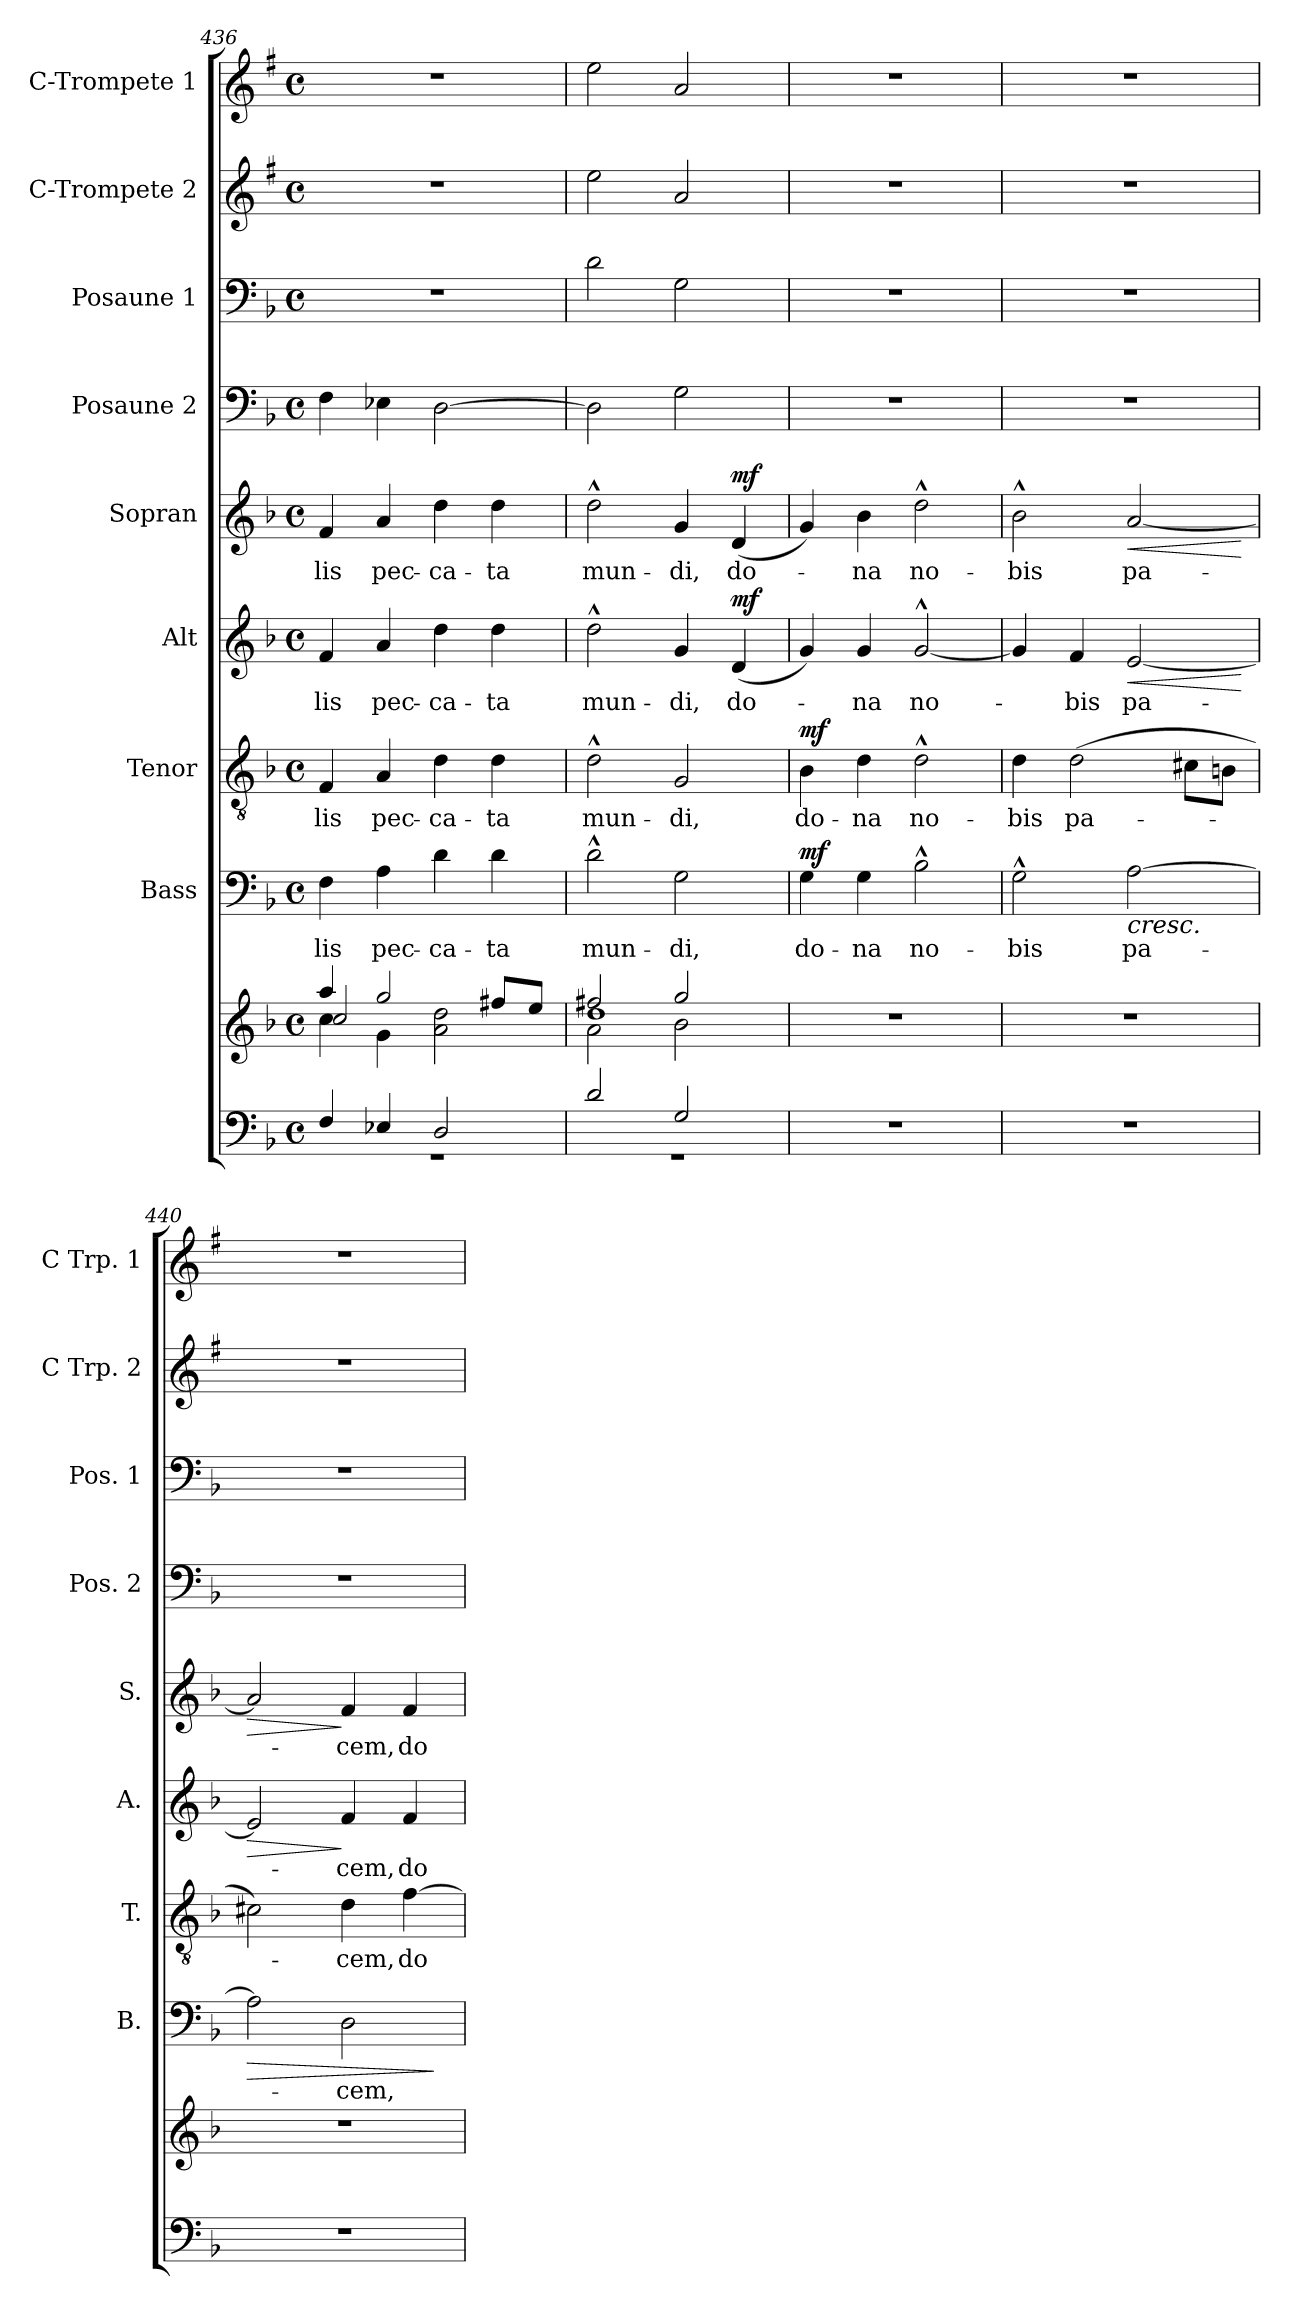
**kern	**kern	**kern	**text	**dynam	**kern	**text	**dynam	**kern	**text	**dynam	**kern	**text	**dynam	**kern	**kern	**kern	**kern
*part9	*part9	*part8	*part8	*part8	*part7	*part7	*part7	*part6	*part6	*part6	*part5	*part5	*part5	*part4	*part3	*part2	*part1
*staff10	*staff9	*staff8	*staff8	*staff8	*staff7	*staff7	*staff7	*staff6	*staff6	*staff6	*staff5	*staff5	*staff5	*staff4	*staff3	*staff2	*staff1
*	*	*I"Bass	*	*	*I"Tenor	*	*	*I"Alt	*	*	*I"Sopran	*	*	*I"Posaune 2	*I"Posaune 1	*I"C-Trompete 2	*I"C-Trompete 1
*	*	*I'B.	*	*	*I'T.	*	*	*I'A.	*	*	*I'S.	*	*	*I'Pos. 2	*I'Pos. 1	*I'C Trp. 2	*I'C Trp. 1
*clefF4	*clefG2	*clefF4	*	*	*clefGv2	*	*	*clefG2	*	*	*clefG2	*	*	*clefF4	*clefF4	*clefG2	*clefG2
*	*	*	*	*	*	*	*	*	*	*	*	*	*	*	*	*ITrd1c2	*ITrd1c2
*k[b-]	*k[b-]	*k[b-]	*	*	*k[b-]	*	*	*k[b-]	*	*	*k[b-]	*	*	*k[b-]	*k[b-]	*k[b-]	*k[b-]
*F:	*F:	*F:	*	*	*F:	*	*	*F:	*	*	*F:	*	*	*F:	*F:	*F:	*F:
*M4/4	*M4/4	*M4/4	*	*	*M4/4	*	*	*M4/4	*	*	*M4/4	*	*	*M4/4	*M4/4	*M4/4	*M4/4
*met(c)	*met(c)	*met(c)	*	*	*met(c)	*	*	*met(c)	*	*	*met(c)	*	*	*met(c)	*met(c)	*met(c)	*met(c)
=436	=436	=436	=436	=436	=436	=436	=436	=436	=436	=436	=436	=436	=436	=436	=436	=436	=436
*^	*^	*	*	*	*	*	*	*	*	*	*	*	*	*	*	*	*
*	*	*	*^	*	*	*	*	*	*	*	*	*	*	*	*	*	*	*	*
!	!	!	!	!	!	!LO:LY:b	!	!	!LO:LY:b	!	!	!LO:LY:b	!	!	!LO:LY:b	!	!	!	!	!
4F/	1rGG	4aa/	4cc\	2cc/	4F\	-lis	.	4F/	-lis	.	4f/	-lis	.	4f/	-lis	.	4F\	1r	1r	1r
!	!	!	!	!	!	!LO:LY:b	!	!	!LO:LY:b	!	!	!LO:LY:b	!	!	!LO:LY:b	!	!	!	!	!
4E-X/	.	2gg/	4g\	.	4A\	pec-	.	4A/	pec-	.	4a/	pec-	.	4a/	pec-	.	4E-X\	.	.	.
!	!	!	!	!	!	!LO:LY:b	!	!	!LO:LY:b	!	!	!LO:LY:b	!	!	!LO:LY:b	!	!	!	!	!
2D/	.	.	2a\ 2dd\	2ryy	4d\	-ca-	.	4d\	-ca-	.	4dd\	-ca-	.	4dd\	-ca-	.	[2D\	.	.	.
!	!	!	!	!	!	!LO:LY:b	!	!	!LO:LY:b	!	!	!LO:LY:b	!	!	!LO:LY:b	!	!	!	!	!
.	.	8ff#X/L	.	.	4d\	-ta	.	4d\	-ta	.	4dd\	-ta	.	4dd\	-ta	.	.	.	.	.
.	.	8ee/J	.	.	.	.	.	.	.	.	.	.	.	.	.	.	.	.	.	.
=437	=437	=437	=437	=437	=437	=437	=437	=437	=437	=437	=437	=437	=437	=437	=437	=437	=437	=437	=437	=437
!	!	!	!	!	!	!LO:LY:b	!	!	!LO:LY:b	!	!	!LO:LY:b	!	!	!LO:LY:b	!	!	!	!	!
2d/	1rGG	2ff#X/	2a\	1dd	2d^^>\	mun-	.	2d^^>\	mun-	.	2dd^^>\	mun-	.	2dd^^>\	mun-	.	2D\]	2d\	2dd\	2dd\
!	!	!	!	!	!	!LO:LY:b	!	!	!LO:LY:b	!	!	!LO:LY:b	!	!	!LO:LY:b	!	!	!	!	!
2G/	.	2gg/	2b-\	.	2G\	-di,	.	2G/	-di,	.	4g/	-di,	.	4g/	-di,	.	2G\	2G\	2g/	2g/
!	!	!	!	!	!	!	!	!	!	!	!	!LO:LY:b	!LO:DY:a	!	!LO:LY:b	!LO:DY:a	!	!	!	!
.	.	.	.	.	.	.	.	.	.	.	(<4d/	do-	mf	(<4d/	do-	mf	.	.	.	.
*v	*v	*	*	*	*	*	*	*	*	*	*	*	*	*	*	*	*	*	*	*
*	*v	*v	*v	*	*	*	*	*	*	*	*	*	*	*	*	*	*	*	*
=438	=438	=438	=438	=438	=438	=438	=438	=438	=438	=438	=438	=438	=438	=438	=438	=438	=438
!	!	!	!LO:LY:b	!LO:DY:a	!	!LO:LY:b	!LO:DY:a	!	!	!	!	!	!	!	!	!	!
1r	1r	4G\	do-	mf	4B-\	do-	mf	4g/)	.	.	4g/)	.	.	1r	1r	1r	1r
!	!	!	!LO:LY:b	!	!	!LO:LY:b	!	!	!LO:LY:b	!	!	!LO:LY:b	!	!	!	!	!
.	.	4G\	-na	.	4d\	-na	.	4g/	-na	.	4b-\	-na	.	.	.	.	.
!	!	!	!LO:LY:b	!	!	!LO:LY:b	!	!	!LO:LY:b	!	!	!LO:LY:b	!	!	!	!	!
.	.	2B-^^>\	no-	.	2d^^>\	no-	.	[2g^^>/	no-	.	2dd^^>\	no-	.	.	.	.	.
!!LO:PB:g=z
=439	=439	=439	=439	=439	=439	=439	=439	=439	=439	=439	=439	=439	=439	=439	=439	=439	=439
!	!	!	!LO:LY:b	!	!	!LO:LY:b	!	!	!	!	!	!LO:LY:b	!	!	!	!	!
1r	1r	2G^^>\	-bis	.	4d\	-bis	.	4g/]	.	.	2b-^^>\	-bis	.	1r	1r	1r	1r
!	!	!	!	!	!	!LO:LY:b	!	!	!LO:LY:b	!	!	!	!	!	!	!	!
.	.	.	.	.	(>2d\	pa-	.	4f/	-bis	.	.	.	.	.	.	.	.
!	!	!	!LO:LY:b	!LO:HP:b	!	!	!	!	!LO:LY:b	!LO:HP:b	!	!LO:LY:b	!LO:HP:b	!	!	!	!
.	.	[2A\	pa-	<	.	.	.	[2e/	pa-	<	[2a/	pa-	<	.	.	.	.
.	.	.	.	.	8c#X\L	.	.	.	.	.	.	.	.	.	.	.	.
.	.	.	.	.	8Bn\J	.	.	.	.	.	.	.	.	.	.	.	.
.	.	.	.	.	.	.	.	.	.	[	.	.	[	.	.	.	.
=440	=440	=440	=440	=440	=440	=440	=440	=440	=440	=440	=440	=440	=440	=440	=440	=440	=440
!	!	!	!	!LO:HP:b	!	!	!	!	!	!LO:HP:b	!	!	!LO:HP:b	!	!	!	!
1r	1r	2A\]	.	>	2c#X\)	.	.	2e/]	.	>	2a/]	.	>	1r	1r	1r	1r
!	!	!	!LO:LY:b	!	!	!LO:LY:b	!	!	!LO:LY:b	!	!	!LO:LY:b	!	!	!	!	!
.	.	2D\	-cem,	[	4d\	-cem,	.	4f/	-cem,	]	4f/	-cem,	]	.	.	.	.
!	!	!	!	!	!	!LO:LY:b	!	!	!LO:LY:b	!	!	!LO:LY:b	!	!	!	!	!
.	.	.	.	.	[4f\	do-	.	4f/	do-	.	4f/	do-	.	.	.	.	.
.	.	.	.	]	.	.	.	.	.	.	.	.	.	.	.	.	.
=	=	=	=	=	=	=	=	=	=	=	=	=	=	=	=	=	=
*-	*-	*-	*-	*-	*-	*-	*-	*-	*-	*-	*-	*-	*-	*-	*-	*-	*-
